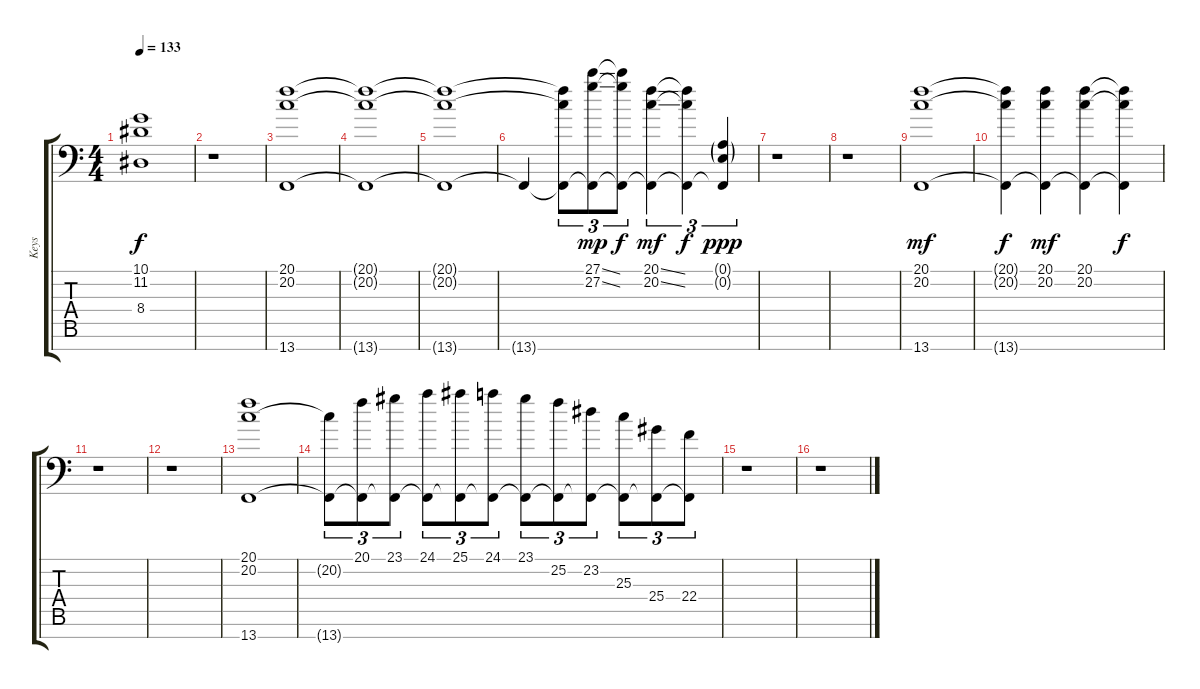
\track ("Keys" "Keys") {instrument rockorgan}
\staff {score tabs}
\tuning (A3 E3 B2 G2 D2 A1 E1) {hide}
\ts (4 4)
\tempo 133
\clef f4
\ks c
(10.1{t} 11.2{t} 8.4{t}).1{dy f} |
r.1 |
(20.1 20.2 13.7).1{volume 12} |
(20.1{t} 20.2{t} 13.7{t}).1 |
(20.1{t} 20.2{t} 13.7{t}).1 |
13.7{t}.4 (20.1{t} 20.2{t} 13.7{t}).8{tu (3 2)} (27.1{ss} 27.2{ss} 13.7{t}).8{tu (3 2) dy mp} (27.1{t} 27.2{t} 13.7{t}).8{tu (3 2) dy f} (20.1{ss} 20.2{ss} 13.7{t}).4{tu (3 2) dy mf} (20.1{t} 20.2{t} 13.7{t}).4{tu (3 2) dy f} (0.1{g} 0.2{g} 13.7{t}).4{tu (3 2) dy ppp} |
r.1 |
r.1 |
(20.1 20.2 13.7).1{dy mf volume 12} |
(20.1{t} 20.2{t} 13.7{t}).4{dy f} (20.1 20.2 13.7{t}).4{dy mf} (20.1 20.2 13.7{t}).4 (20.1{t} 20.2{t} 13.7{t}).4{dy f} |
r.1 |
r.1 |
(20.1 20.2 13.7).1{volume 12} |
(20.2{t} 13.7{t}).8{tu (3 2)} (20.1 13.7{t}).8{tu (3 2)} (23.1 13.7{t}).8{tu (3 2)} (24.1 13.7{t}).8{tu (3 2)} (25.1 13.7{t}).8{tu (3 2)} (24.1 13.7{t}).8{tu (3 2)} (23.1 13.7{t}).8{tu (3 2)} (25.2 13.7{t}).8{tu (3 2)} (23.2 13.7{t}).8{tu (3 2)} (25.3 13.7{t}).8{tu (3 2)} (25.4 13.7{t}).8{tu (3 2)} (22.4 13.7{t}).8{tu (3 2)} |
r.1 |
r.1
